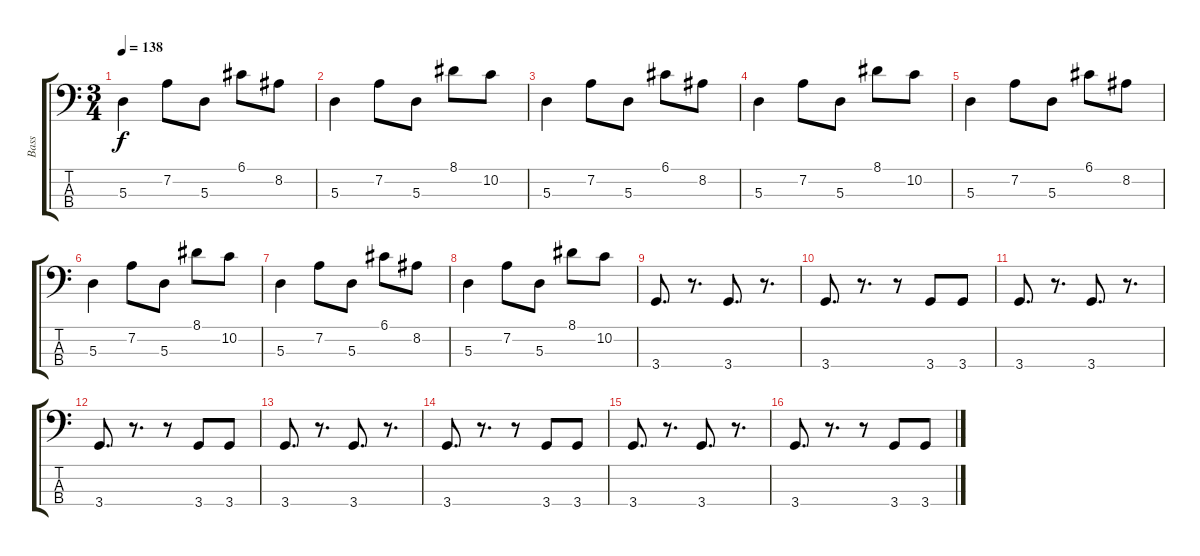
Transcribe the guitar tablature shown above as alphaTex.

\track ("Bass" "Bass") {instrument electricbassfinger}
\staff {score tabs}
\tuning (G2 D2 A1 E1) {hide}
\ts (3 4)
\tempo 138
\clef f4
\ks c
5.3.4{dy f} 7.2.8 5.3.8 6.1.8 8.2.8 |
5.3.4 7.2.8 5.3.8 8.1.8 10.2.8 |
5.3.4 7.2.8 5.3.8 6.1.8 8.2.8 |
5.3.4 7.2.8 5.3.8 8.1.8 10.2.8 |
5.3.4 7.2.8 5.3.8 6.1.8 8.2.8 |
5.3.4 7.2.8 5.3.8 8.1.8 10.2.8 |
5.3.4 7.2.8 5.3.8 6.1.8 8.2.8 |
5.3.4 7.2.8 5.3.8 8.1.8 10.2.8 |
3.4.8{d} r.8{d} 3.4.8{d} r.8{d} |
3.4.8{d} r.8{d} r.8 3.4.8 3.4.8 |
3.4.8{d} r.8{d} 3.4.8{d} r.8{d} |
3.4.8{d} r.8{d} r.8 3.4.8 3.4.8 |
3.4.8{d} r.8{d} 3.4.8{d} r.8{d} |
3.4.8{d} r.8{d} r.8 3.4.8 3.4.8 |
3.4.8{d} r.8{d} 3.4.8{d} r.8{d} |
3.4.8{d} r.8{d} r.8 3.4.8 3.4.8
